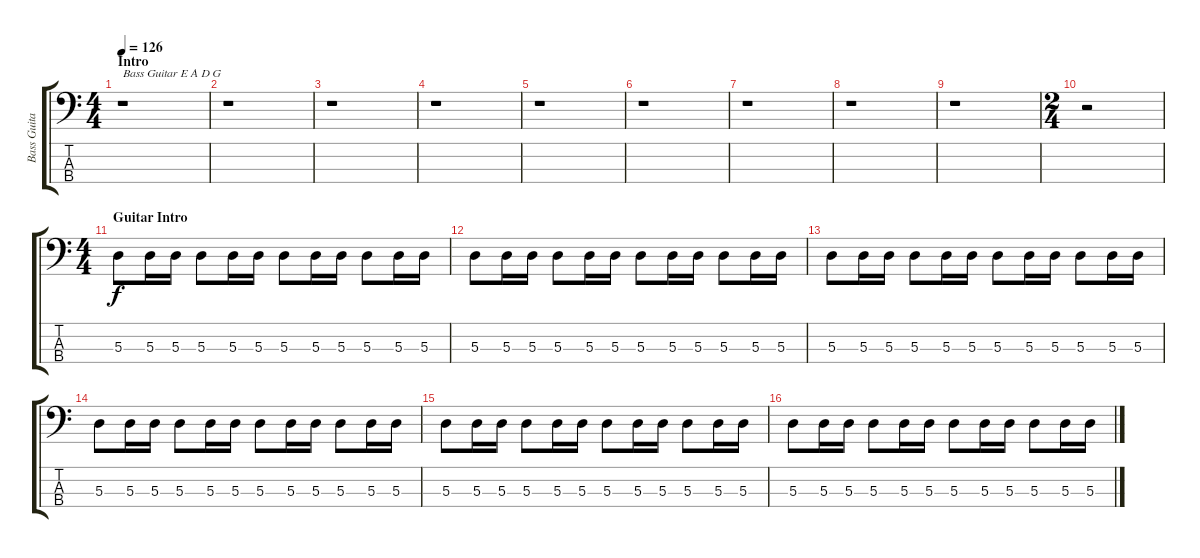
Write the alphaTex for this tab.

\track ("Bass Guitar" "Bass Guita") {instrument electricbasspick}
\staff {score tabs}
\tuning (G2 D2 A1 E1) {hide}
\ts (4 4)
\section ("" "Intro")
\tempo 126
\clef f4
\ks c
r.1{txt "Bass Guitar E A D G" dy f instrument electricbasspick} |
r.1 |
r.1 |
r.1 |
r.1 |
r.1 |
r.1 |
r.1 |
r.1 |
\ts (2 4)
r.2 |
\ts (4 4)
\section ("" "Guitar Intro")
5.3.8 5.3.16 5.3.16 5.3.8 5.3.16 5.3.16 5.3.8 5.3.16 5.3.16 5.3.8 5.3.16 5.3.16 |
5.3.8 5.3.16 5.3.16 5.3.8 5.3.16 5.3.16 5.3.8 5.3.16 5.3.16 5.3.8 5.3.16 5.3.16 |
5.3.8 5.3.16 5.3.16 5.3.8 5.3.16 5.3.16 5.3.8 5.3.16 5.3.16 5.3.8 5.3.16 5.3.16 |
5.3.8 5.3.16 5.3.16 5.3.8 5.3.16 5.3.16 5.3.8 5.3.16 5.3.16 5.3.8 5.3.16 5.3.16 |
5.3.8 5.3.16 5.3.16 5.3.8 5.3.16 5.3.16 5.3.8 5.3.16 5.3.16 5.3.8 5.3.16 5.3.16 |
5.3.8 5.3.16 5.3.16 5.3.8 5.3.16 5.3.16 5.3.8 5.3.16 5.3.16 5.3.8 5.3.16 5.3.16
